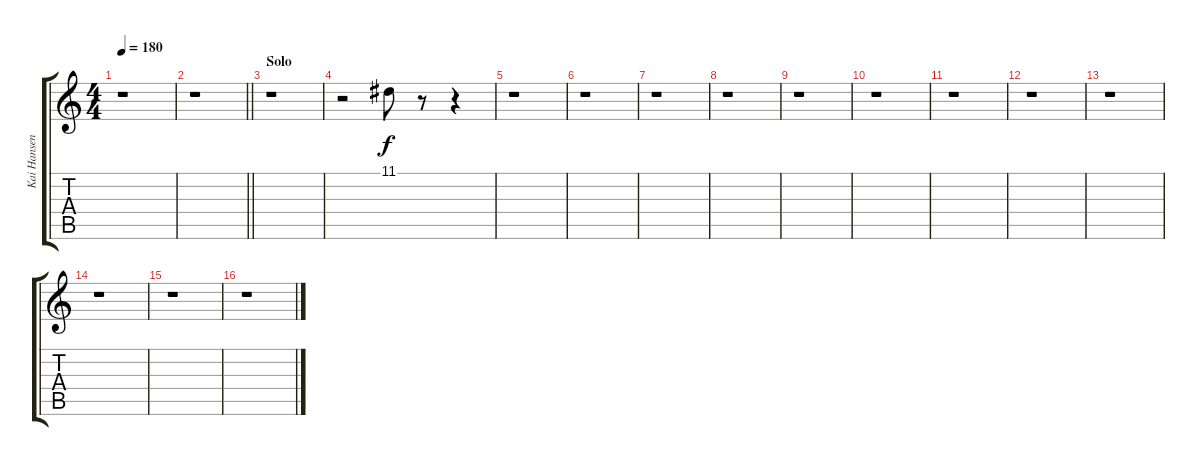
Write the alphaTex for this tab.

\track ("Kai Hansen" "Kai Hansen") {instrument bassoon}
\staff {score tabs}
\tuning (E4 B3 G3 D3 A2 E2) {hide}
\ts (4 4)
\tempo 180
\clef g2
\ks c
r.1{dy mp} |
\barLineRight lightlight
r.1 |
\section ("" "Solo")
r.1 |
r.2 11.1.8{dy f} r.8 r.4 |
r.1 |
r.1 |
r.1 |
r.1 |
r.1 |
r.1 |
r.1 |
r.1 |
r.1 |
r.1 |
r.1 |
r.1
